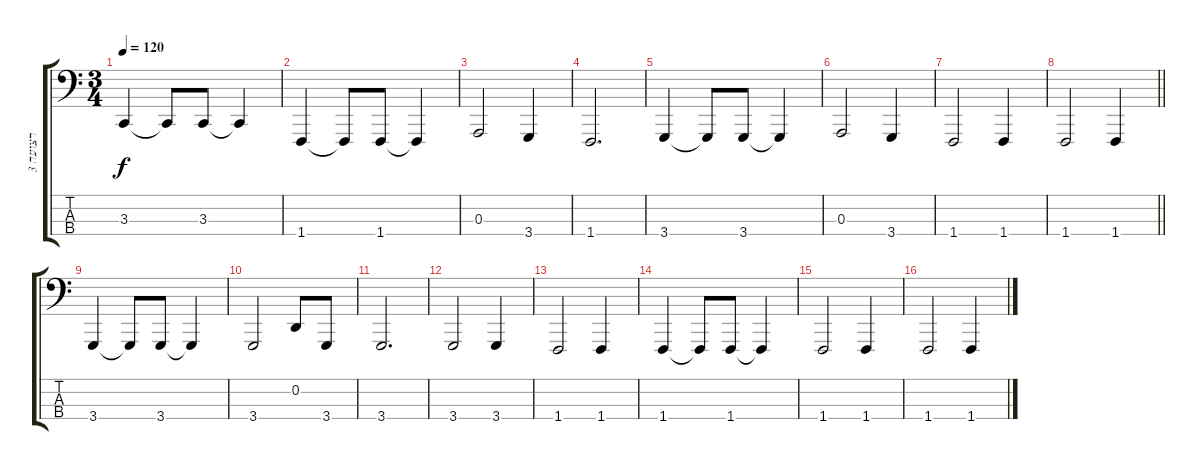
\track ("רצועה 3" "רצועה 3") {instrument acousticgrandpiano}
\staff {score tabs}
\tuning (G2 D2 A1 E1) {hide}
\ts (3 4)
\tempo 120
\clef f4
\ks c
3.3.4{dy f} 3.3{t}.8 3.3.8 3.3{t}.4 |
1.4.4 1.4{t}.8 1.4.8 1.4{t}.4 |
0.3.2 3.4.4 |
1.4.2{d} |
3.4.4 3.4{t}.8 3.4.8 3.4{t}.4 |
0.3.2 3.4.4 |
1.4.2 1.4.4 |
\barLineRight lightlight
1.4.2 1.4.4 |
3.4.4 3.4{t}.8 3.4.8 3.4{t}.4 |
3.4.2 0.2.8 3.4.8 |
3.4.2{d} |
3.4.2 3.4.4 |
1.4.2 1.4.4 |
1.4.4 1.4{t}.8 1.4.8 1.4{t}.4 |
1.4.2 1.4.4 |
1.4.2 1.4.4
